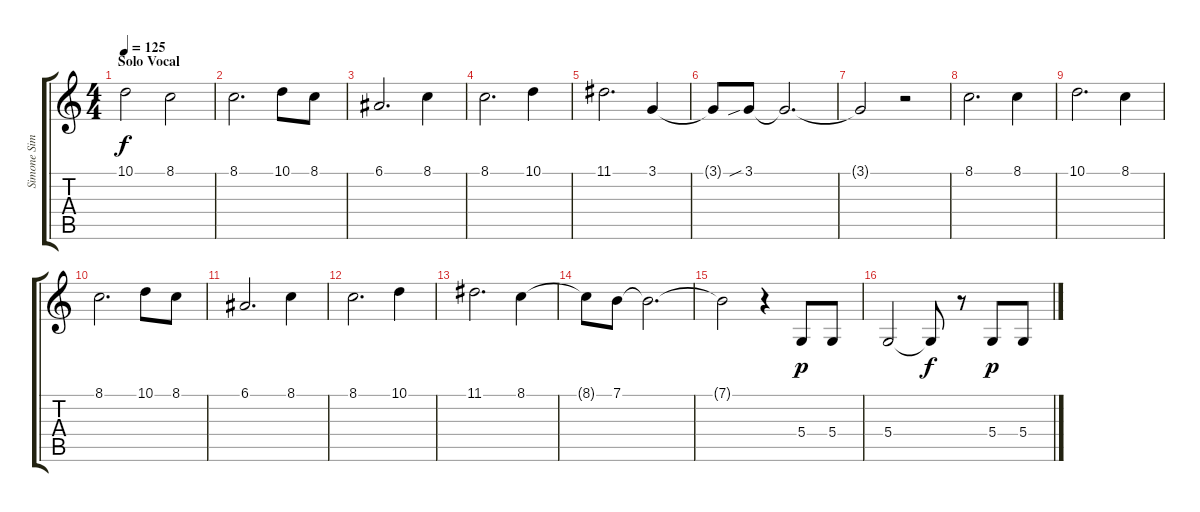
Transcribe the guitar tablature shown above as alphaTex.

\track ("Simone Simons" "Simone Sim") {instrument pad4choir}
\staff {score tabs}
\tuning (E4 B3 G3 D3 A2 E2) {hide}
\ts (4 4)
\section ("" "Solo Vocal")
\tempo 125
\clef g2
\ks c
10.1.2{dy f} 8.1.2 |
8.1.2{d} 10.1.8 8.1.8 |
6.1.2{d} 8.1.4 |
8.1.2{d} 10.1.4 |
11.1.2{d} 3.1.4 |
3.1{t}.8 3.1{sib}.8 3.1{t}.2{d} |
3.1{t}.2 r.2 |
8.1.2{d} 8.1.4 |
10.1.2{d} 8.1.4 |
8.1.2{d} 10.1.8 8.1.8 |
6.1.2{d} 8.1.4 |
8.1.2{d} 10.1.4 |
11.1.2{d} 8.1.4 |
8.1{t}.8 7.1.8 7.1{t}.2{d} |
7.1{t}.2 r.4 5.4.8{dy p} 5.4.8 |
5.4.2 5.4{t}.8{dy f} r.8 5.4.8{dy p} 5.4.8
